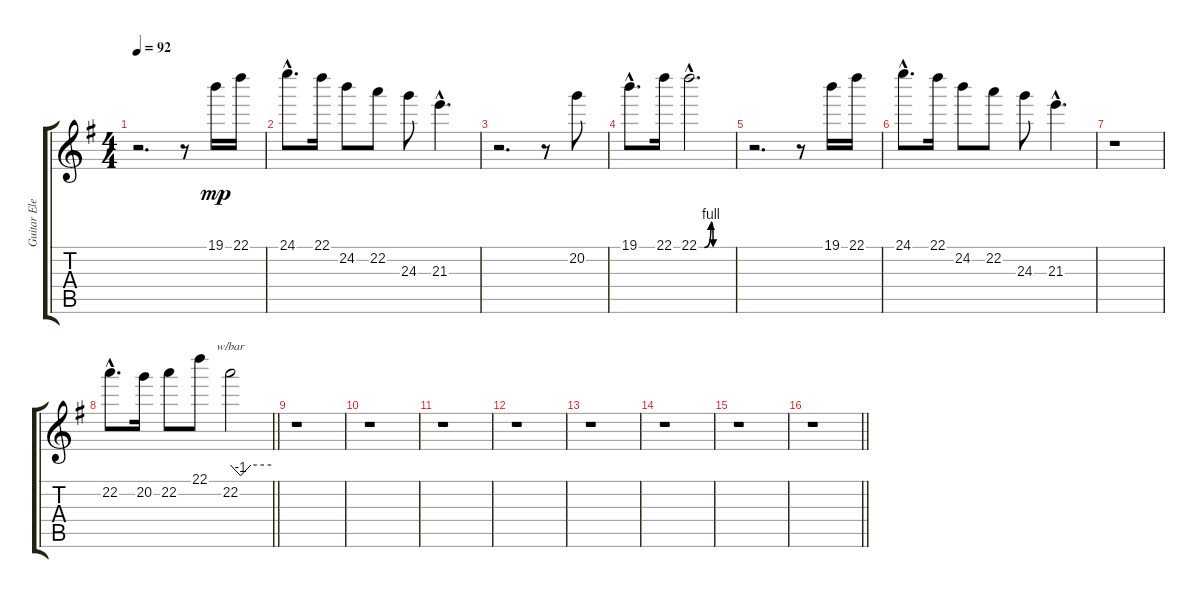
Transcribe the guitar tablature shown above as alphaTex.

\track ("Guitar Elec. 2" "Guitar Ele") {instrument electricguitarjazz}
\staff {score tabs}
\tuning (E4 B3 G3 D3 A2 E2) {hide}
\ts (4 4)
\tempo 92
\clef g2
\ks g
r.2{d dy mp} r.8 19.1.16 22.1.16 |
24.1{hac}.8{d} 22.1.16 24.2.8 22.2.8 24.3.8 21.3{hac}.4{d} |
r.2{d} r.8 20.2.8 |
19.1{hac}.8{d} 22.1.16 22.1{be (custom 0 0 10 0 22 4 26 0 35 0 45 0 60 0) hac}.2{d} |
r.2{d} r.8 19.1.16 22.1.16 |
24.1{hac}.8{d} 22.1.16 24.2.8 22.2.8 24.3.8 21.3{hac}.4{d} |
r.1 |
\barLineRight lightlight
22.2{hac}.8{d} 20.2.16 22.2.8 22.1.8 22.2.2{tbe (custom default 0 0 15 -4 30 0 60 0)} |
r.1 |
r.1 |
r.1 |
r.1 |
r.1 |
r.1 |
r.1 |
\barLineRight lightlight
r.1
